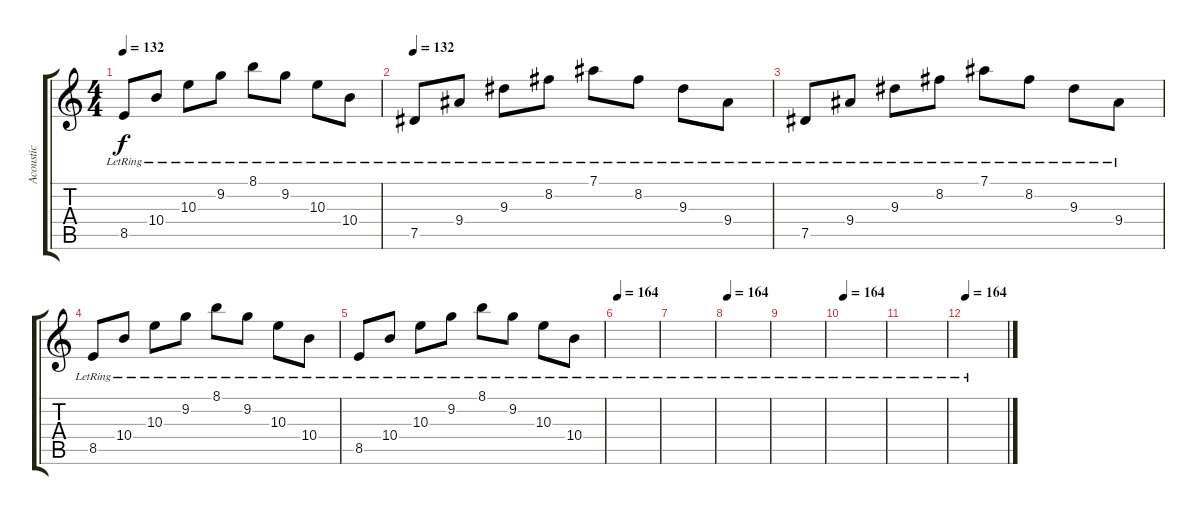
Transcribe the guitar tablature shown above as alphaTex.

\track ("Acoustic" "Acoustic") {instrument acousticguitarnylon}
\staff {score tabs}
\tuning (Eb4 Bb3 Gb3 Db3 Ab2 Eb2) {hide}
\ts (4 4)
\tempo 132
\clef g2
\ks c
8.5{lr}.8{dy f} 10.4{lr}.8 10.3{lr}.8 9.2{lr}.8 8.1{lr}.8 9.2{lr}.8 10.3{lr}.8 10.4{lr}.8 |
\tempo 132
7.5{lr}.8 9.4{lr}.8 9.3{lr}.8 8.2{lr}.8 7.1{lr}.8 8.2{lr}.8 9.3{lr}.8 9.4{lr}.8 |
7.5{lr}.8 9.4{lr}.8 9.3{lr}.8 8.2{lr}.8 7.1{lr}.8 8.2{lr}.8 9.3{lr}.8 9.4{lr}.8 |
8.5{lr}.8 10.4{lr}.8 10.3{lr}.8 9.2{lr}.8 8.1{lr}.8 9.2{lr}.8 10.3{lr}.8 10.4{lr}.8 |
8.5{lr}.8 10.4{lr}.8 10.3{lr}.8 9.2{lr}.8 8.1{lr}.8 9.2{lr}.8 10.3{lr}.8 10.4{lr}.8 |
\tempo 150
\tempo 164
|
|
\tempo 150
\tempo 164
|
|
\tempo 150
\tempo 164
|
|
\tempo 150
\tempo 164
